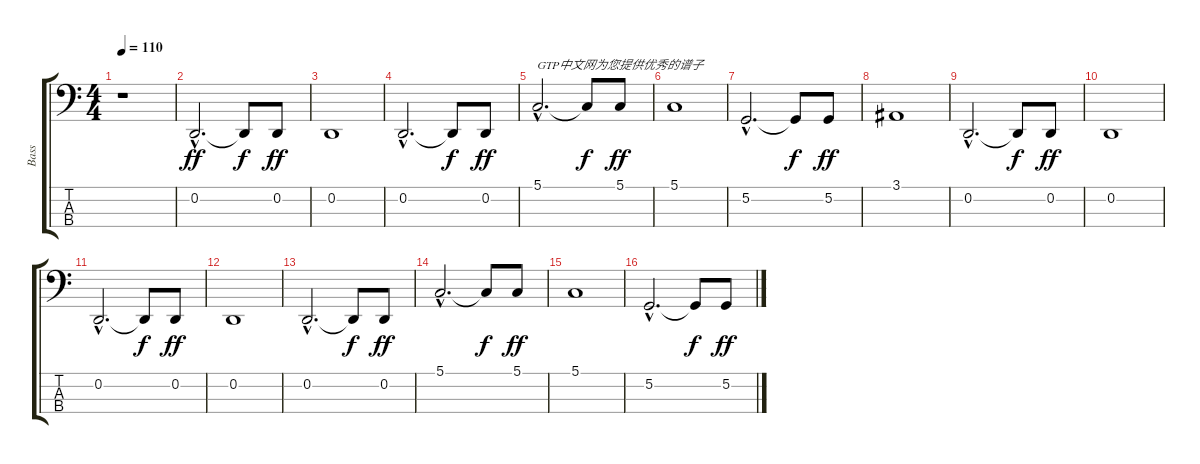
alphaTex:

\track ("Bass" "Bass") {instrument fretlessbass}
\staff {score tabs}
\tuning (G1 D1 A0 E0) {hide}
\ts (4 4)
\tempo 110
\clef f4
\ks c
r.1{dy ff instrument fretlessbass} |
0.2{hac}.2{d} 0.2{t}.8{dy f} 0.2.8{dy ff} |
0.2.1 |
0.2{hac}.2{d} 0.2{t}.8{dy f} 0.2.8{dy ff} |
5.1{hac}.2{d txt "GTP中文网为您提供优秀的谱子"} 5.1{t}.8{dy f} 5.1.8{dy ff} |
5.1.1 |
5.2{hac}.2{d} 5.2{t}.8{dy f} 5.2.8{dy ff} |
3.1.1 |
0.2{hac}.2{d} 0.2{t}.8{dy f} 0.2.8{dy ff} |
0.2.1 |
0.2{hac}.2{d} 0.2{t}.8{dy f} 0.2.8{dy ff} |
0.2.1 |
0.2{hac}.2{d} 0.2{t}.8{dy f} 0.2.8{dy ff} |
5.1{hac}.2{d} 5.1{t}.8{dy f} 5.1.8{dy ff} |
5.1.1 |
5.2{hac}.2{d} 5.2{t}.8{dy f} 5.2.8{dy ff}
